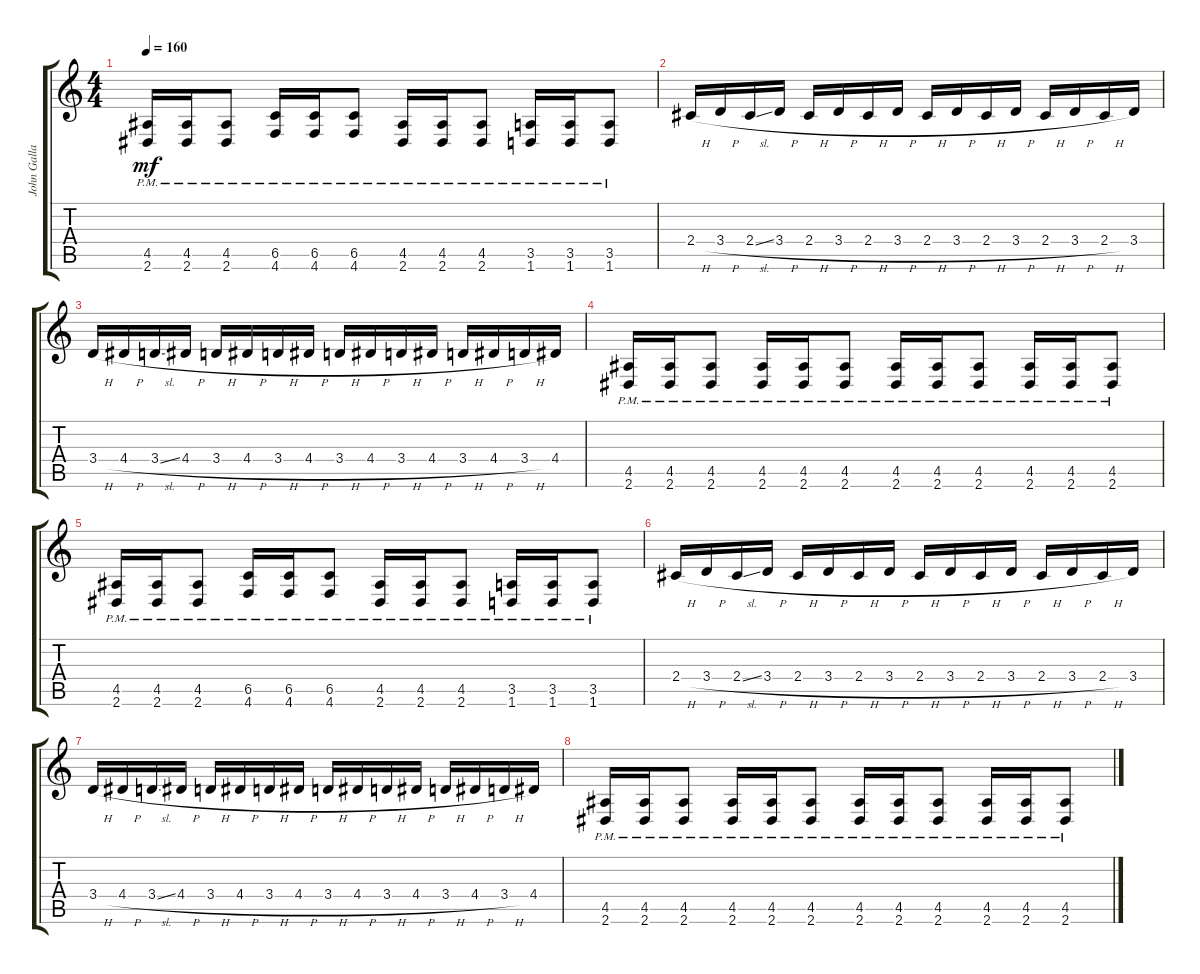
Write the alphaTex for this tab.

\track ("John Gallagher" "John Galla") {instrument distortionguitar}
\staff {score tabs}
\tuning (Db4 Ab3 E3 B2 Gb2 Db2) {hide}
\ts (4 4)
\tempo 160
\clef g2
\ks c
(4.5{pm} 2.6{pm}).16{dy mf} (4.5{pm} 2.6{pm}).16 (4.5{pm} 2.6{pm}).8 (6.5{pm} 4.6{pm}).16 (6.5{pm} 4.6{pm}).16 (6.5{pm} 4.6{pm}).8 (4.5{pm} 2.6{pm}).16 (4.5{pm} 2.6{pm}).16 (4.5{pm} 2.6{pm}).8 (3.5{pm} 1.6{pm}).16 (3.5{pm} 1.6{pm}).16 (3.5{pm} 1.6{pm}).8 |
2.4{h}.16 3.4{h}.16 2.4{sl}.16 3.4{h}.16 2.4{h}.16 3.4{h}.16 2.4{h}.16 3.4{h}.16 2.4{h}.16 3.4{h}.16 2.4{h}.16 3.4{h}.16 2.4{h}.16 3.4{h}.16 2.4{h}.16 3.4.16 |
3.4{h}.16 4.4{h}.16 3.4{sl}.16 4.4{h}.16 3.4{h}.16 4.4{h}.16 3.4{h}.16 4.4{h}.16 3.4{h}.16 4.4{h}.16 3.4{h}.16 4.4{h}.16 3.4{h}.16 4.4{h}.16 3.4{h}.16 4.4.16 |
(4.5{pm} 2.6{pm}).16 (4.5{pm} 2.6{pm}).16 (4.5{pm} 2.6{pm}).8 (4.5{pm} 2.6{pm}).16 (4.5{pm} 2.6{pm}).16 (4.5{pm} 2.6{pm}).8 (4.5{pm} 2.6{pm}).16 (4.5{pm} 2.6{pm}).16 (4.5{pm} 2.6{pm}).8 (4.5{pm} 2.6{pm}).16 (4.5{pm} 2.6{pm}).16 (4.5{pm} 2.6{pm}).8 |
(4.5{pm} 2.6{pm}).16 (4.5{pm} 2.6{pm}).16 (4.5{pm} 2.6{pm}).8 (6.5{pm} 4.6{pm}).16 (6.5{pm} 4.6{pm}).16 (6.5{pm} 4.6{pm}).8 (4.5{pm} 2.6{pm}).16 (4.5{pm} 2.6{pm}).16 (4.5{pm} 2.6{pm}).8 (3.5{pm} 1.6{pm}).16 (3.5{pm} 1.6{pm}).16 (3.5{pm} 1.6{pm}).8 |
2.4{h}.16 3.4{h}.16 2.4{sl}.16 3.4{h}.16 2.4{h}.16 3.4{h}.16 2.4{h}.16 3.4{h}.16 2.4{h}.16 3.4{h}.16 2.4{h}.16 3.4{h}.16 2.4{h}.16 3.4{h}.16 2.4{h}.16 3.4.16 |
3.4{h}.16 4.4{h}.16 3.4{sl}.16 4.4{h}.16 3.4{h}.16 4.4{h}.16 3.4{h}.16 4.4{h}.16 3.4{h}.16 4.4{h}.16 3.4{h}.16 4.4{h}.16 3.4{h}.16 4.4{h}.16 3.4{h}.16 4.4.16 |
(4.5{pm} 2.6{pm}).16 (4.5{pm} 2.6{pm}).16 (4.5{pm} 2.6{pm}).8 (4.5{pm} 2.6{pm}).16 (4.5{pm} 2.6{pm}).16 (4.5{pm} 2.6{pm}).8 (4.5{pm} 2.6{pm}).16 (4.5{pm} 2.6{pm}).16 (4.5{pm} 2.6{pm}).8 (4.5{pm} 2.6{pm}).16 (4.5{pm} 2.6{pm}).16 (4.5{pm} 2.6{pm}).8
